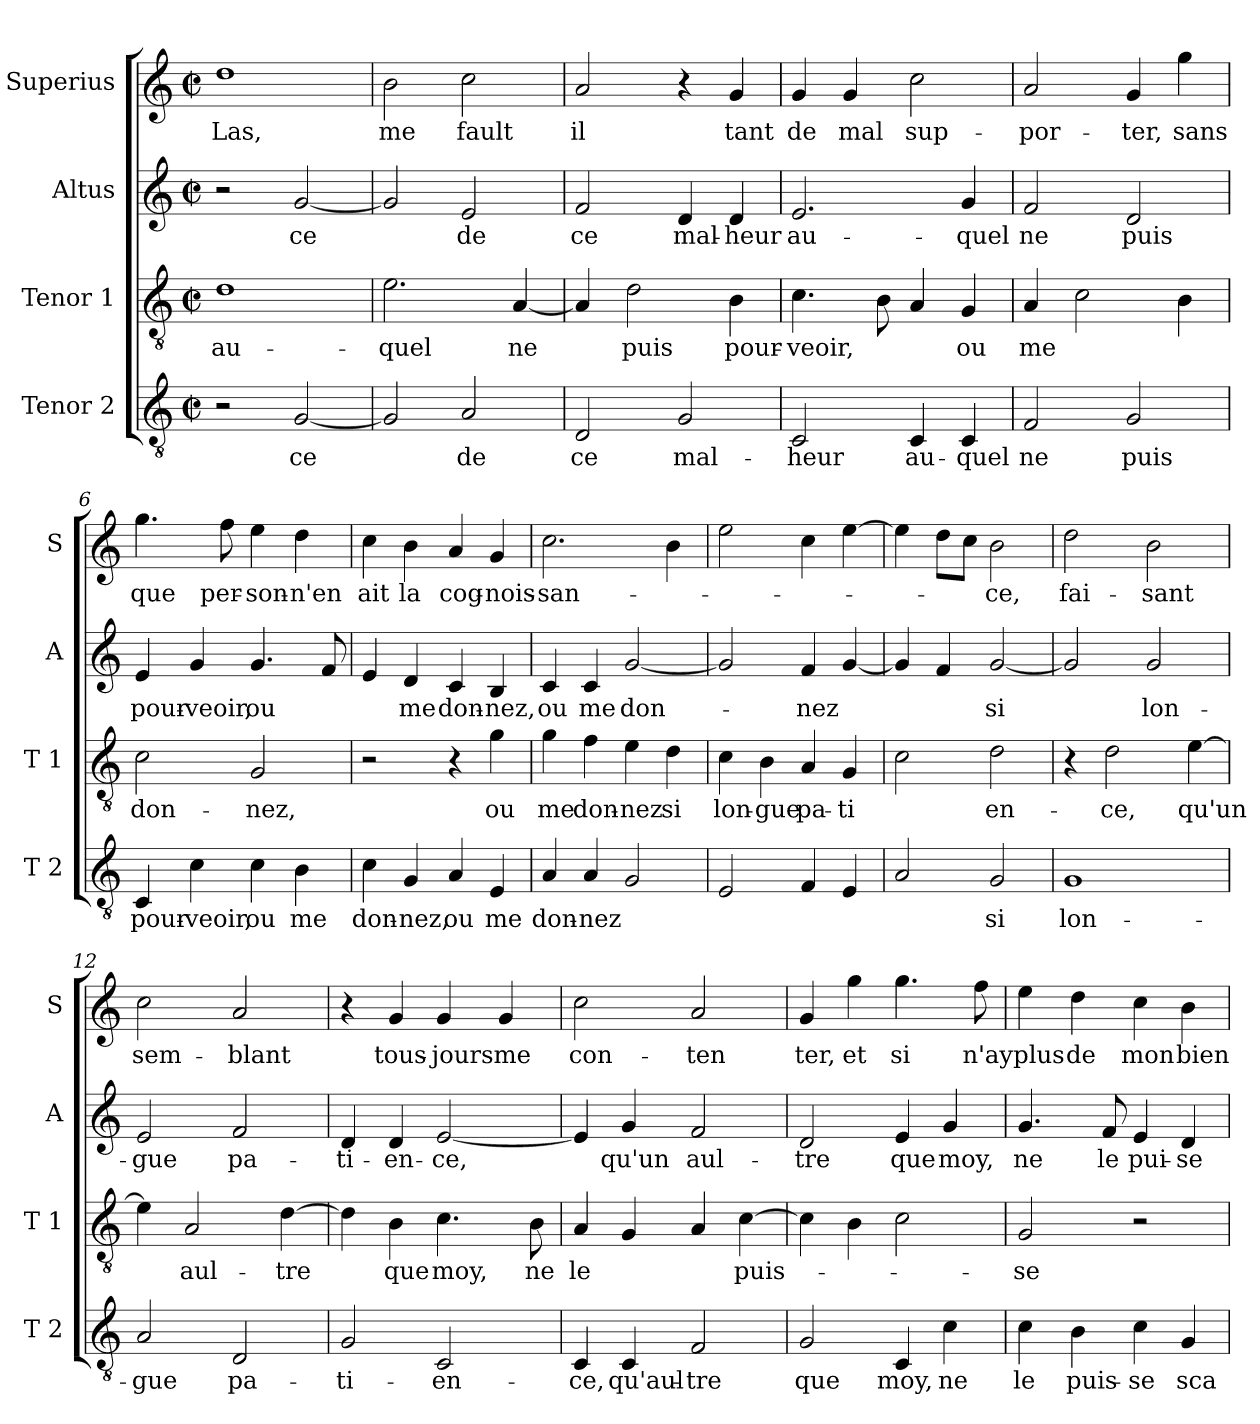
**kern	**text	**kern	**text	**kern	**text	**kern	**text
*part4	*part4	*part3	*part3	*part2	*part2	*part1	*part1
*staff4	*staff4	*staff3	*staff3	*staff2	*staff2	*staff1	*staff1
*I"Tenor 2	*	*I"Tenor 1	*	*I"Altus	*	*I"Superius	*
*I'T 2	*	*I'T 1	*	*I'A	*	*I'S	*
*clefGv2	*	*clefGv2	*	*clefG2	*	*clefG2	*
*k[]	*	*k[]	*	*k[]	*	*k[]	*
*C:	*	*C:	*	*C:	*	*C:	*
*M2/2	*	*M2/2	*	*M2/2	*	*M2/2	*
*met(c|)	*	*met(c|)	*	*met(c|)	*	*met(c|)	*
=1	=1	=1	=1	=1	=1	=1	=1
2r	.	1d	au-	2r	.	1dd	Las,
[2G/	ce	.	.	[2g/	ce	.	.
=2	=2	=2	=2	=2	=2	=2	=2
2G/]	.	2.e\	-quel	2g/]	.	2b\	me
2A/	de	.	.	2e/	de	2cc\	fault
.	.	[4A/	ne	.	.	.	.
=3	=3	=3	=3	=3	=3	=3	=3
2D/	ce	4A/]	.	2f/	ce	2a/	il
.	.	2d\	puis	.	.	.	.
2G/	mal-	.	.	4d/	mal-	4r	.
.	.	4B\	pour-	4d/	-heur	4g/	tant
=4	=4	=4	=4	=4	=4	=4	=4
2C/	-heur	4.c\	-veoir,	2.e/	au-	4g/	de
.	.	.	.	.	.	4g/	mal
.	.	8B\	.	.	.	.	.
4C/	au-	4A/	.	.	.	2cc\	sup-
4C/	-quel	4G/	ou	4g/	-quel	.	.
=5	=5	=5	=5	=5	=5	=5	=5
2F/	ne	4A/	me	2f/	ne	2a/	-por-
.	.	2c\	.	.	.	.	.
2G/	puis	.	.	2d/	puis	4g/	-ter,
.	.	4B\	.	.	.	4gg\	sans
!!LO:LB:g=z
=6	=6	=6	=6	=6	=6	=6	=6
4C/	pour-	2c\	don-	4e/	pour-	4.gg\	que
4c\	-veoir,	.	.	4g/	-veoir,	.	.
.	.	.	.	.	.	8ff\	per-
4c\	ou	2G/	-nez,	4.g/	ou	4ee\	-son-
4B\	me	.	.	.	.	4dd\	-n'en
.	.	.	.	8f/	.	.	.
=7	=7	=7	=7	=7	=7	=7	=7
4c\	don-	2r	.	4e/	.	4cc\	ait
4G/	-nez,	.	.	4d/	me	4b\	la
4A/	ou	4r	.	4c/	don-	4a/	cog-
4E/	me	4g\	ou	4B/	-nez,	4g/	-nois-
=8	=8	=8	=8	=8	=8	=8	=8
4A/	don-	4g\	me	4c/	ou	2.cc\	-san-
4A/	-nez	4f\	don-	4c/	me	.	.
2G/	.	4e\	-nez	[2g/	don-	.	.
.	.	4d\	si	.	.	4b\	.
=9	=9	=9	=9	=9	=9	=9	=9
2E/	.	4c\	lon-	2g/]	.	2ee\	.
.	.	4B\	-gue	.	.	.	.
4F/	.	4A/	pa-	4f/	-nez	4cc\	.
4E/	.	4G/	-ti	[4g/	.	[4ee\	.
=10	=10	=10	=10	=10	=10	=10	=10
2A/	.	2c\	.	4g/]	.	4ee\]	.
.	.	.	.	4f/	.	8dd\L	.
.	.	.	.	.	.	8cc\J	.
2G/	si	2d\	en-	[2g/	si	2b\	-ce,
!!LO:LB:g=z
=11	=11	=11	=11	=11	=11	=11	=11
1G	lon-	4r	.	2g/]	.	2dd\	fai-
.	.	2d\	-ce,	.	.	.	.
.	.	.	.	2g/	lon-	2b\	-sant
.	.	[4e\	qu'un	.	.	.	.
=12	=12	=12	=12	=12	=12	=12	=12
2A/	-gue	4e\]	.	2e/	-gue	2cc\	sem-
.	.	2A/	aul-	.	.	.	.
2D/	pa-	.	.	2f/	pa-	2a/	-blant
.	.	[4d\	-tre	.	.	.	.
=13	=13	=13	=13	=13	=13	=13	=13
2G/	-ti-	4d\]	.	4d/	-ti-	4r	.
.	.	4B\	que	4d/	-en-	4g/	tous-
2C/	-en-	4.c\	moy,	[2e/	-ce,	4g/	-jours
.	.	.	.	.	.	4g/	me
.	.	8B\	ne	.	.	.	.
=14	=14	=14	=14	=14	=14	=14	=14
4C/	-ce,	4A/	le	4e/]	.	2cc\	con-
4C/	qu'aul-	4G/	.	4g/	qu'un	.	.
2F/	-tre	4A/	.	2f/	aul-	2a/	-ten
.	.	[4c\	puis-	.	.	.	.
=15	=15	=15	=15	=15	=15	=15	=15
2G/	que	4c\]	.	2d/	-tre	4g/	ter,
.	.	4B\	.	.	.	4gg\	et
4C/	moy,	2c\	.	4e/	que	4.gg\	si
4c\	ne	.	.	4g/	moy,	.	.
.	.	.	.	.	.	8ff\	n'ay
=16	=16	=16	=16	=16	=16	=16	=16
4c\	le	2G/	-se	4.g/	ne	4ee\	plus
4B\	puis-	.	.	.	.	4dd\	de
.	.	.	.	8f/	le	.	.
4c\	-se	2r	.	4e/	pui-	4cc\	mon
4G/	sca-	.	.	4d/	-se	4b\	bien
=	=	=	=	=	=	=	=
*-	*-	*-	*-	*-	*-	*-	*-
